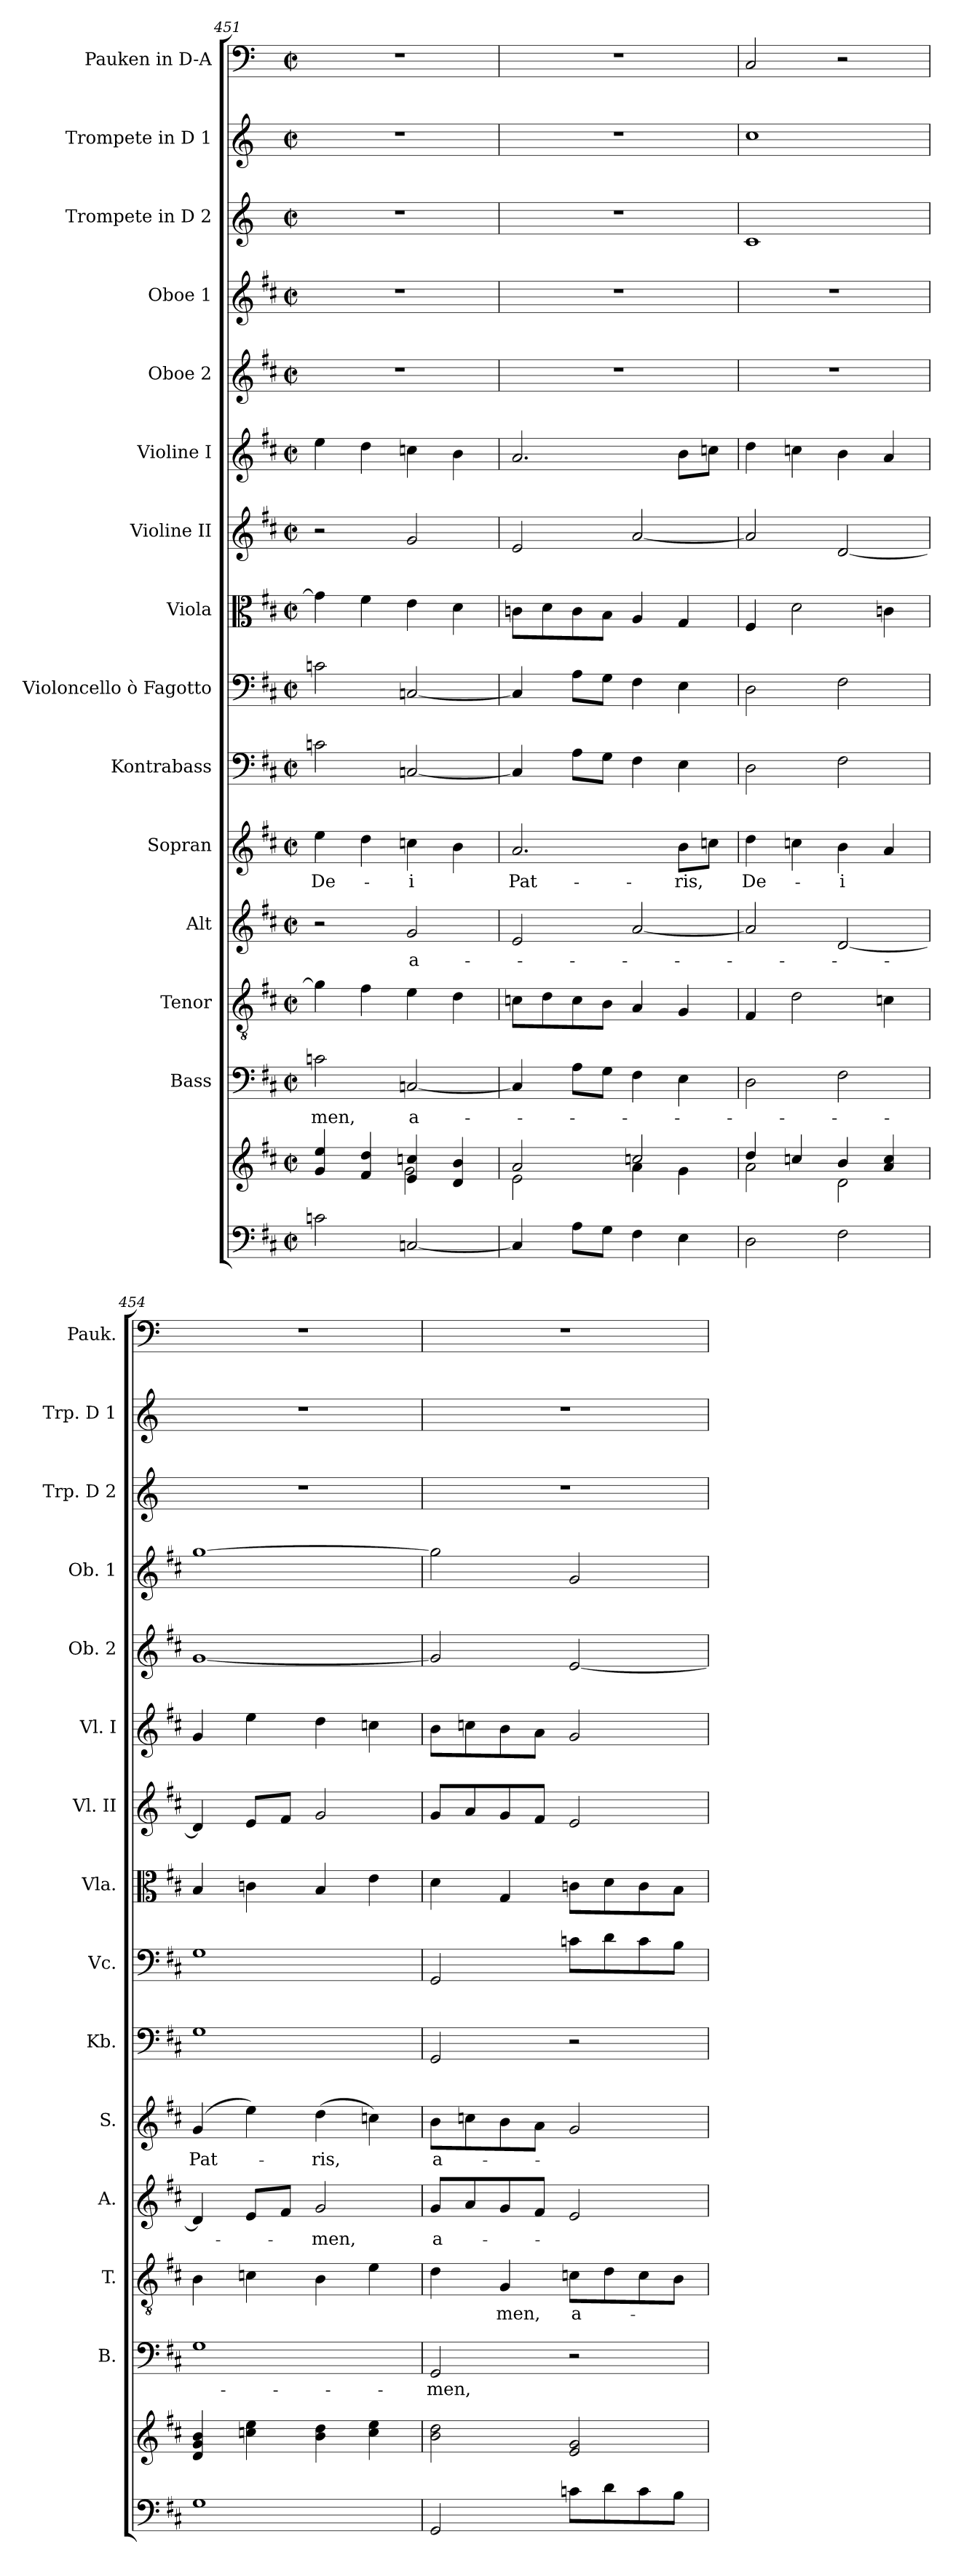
**kern	**kern	**kern	**text	**kern	**text	**kern	**text	**kern	**text	**kern	**kern	**kern	**kern	**kern	**kern	**kern	**kern	**kern	**kern
*part15	*part15	*part14	*part14	*part13	*part13	*part12	*part12	*part11	*part11	*part10	*part9	*part8	*part7	*part6	*part5	*part4	*part3	*part2	*part1
*staff16	*staff15	*staff14	*staff14	*staff13	*staff13	*staff12	*staff12	*staff11	*staff11	*staff10	*staff9	*staff8	*staff7	*staff6	*staff5	*staff4	*staff3	*staff2	*staff1
*	*	*I"Bass	*	*I"Tenor	*	*I"Alt	*	*I"Sopran	*	*I"Kontrabass	*I"Violoncello ò Fagotto	*I"Viola	*I"Violine II	*I"Violine I	*I"Oboe 2	*I"Oboe 1	*I"Trompete in D 2	*I"Trompete in D 1	*I"Pauken in D-A
*	*	*I'B.	*	*I'T.	*	*I'A.	*	*I'S.	*	*I'Kb.	*I'Vc.	*I'Vla.	*I'Vl. II	*I'Vl. I	*I'Ob. 2	*I'Ob. 1	*I'Trp. D 2	*I'Trp. D 1	*I'Pauk.
*clefF4	*clefG2	*clefF4	*	*clefGv2	*	*clefG2	*	*clefG2	*	*clefF4	*clefF4	*clefC3	*clefG2	*clefG2	*clefG2	*clefG2	*clefG2	*clefG2	*clefF4
*	*	*	*	*	*	*	*	*	*	*ITrd7c12	*	*	*	*	*	*	*ITrd-1c-2	*ITrd-1c-2	*ITrd-1c-2
*k[f#c#]	*k[f#c#]	*k[f#c#]	*	*k[f#c#]	*	*k[f#c#]	*	*k[f#c#]	*	*k[f#c#]	*k[f#c#]	*k[f#c#]	*k[f#c#]	*k[f#c#]	*k[f#c#]	*k[f#c#]	*k[f#c#]	*k[f#c#]	*k[f#c#]
*D:	*D:	*D:	*	*D:	*	*D:	*	*D:	*	*D:	*D:	*D:	*D:	*D:	*D:	*D:	*D:	*D:	*D:
*M2/2	*M2/2	*M2/2	*	*M2/2	*	*M2/2	*	*M2/2	*	*M2/2	*M2/2	*M2/2	*M2/2	*M2/2	*M2/2	*M2/2	*M2/2	*M2/2	*M2/2
*met(c|)	*met(c|)	*met(c|)	*	*met(c|)	*	*met(c|)	*	*met(c|)	*	*met(c|)	*met(c|)	*met(c|)	*met(c|)	*met(c|)	*met(c|)	*met(c|)	*met(c|)	*met(c|)	*met(c|)
=451	=451	=451	=451	=451	=451	=451	=451	=451	=451	=451	=451	=451	=451	=451	=451	=451	=451	=451	=451
*	*^	*	*	*	*	*	*	*	*	*	*	*	*	*	*	*	*	*	*
!	!	!	!	!LO:LY:b	!	!	!	!	!	!LO:LY:b	!	!	!	!	!	!	!	!	!	!
2cn\	4g/ 4ee/	2ryy	2cn\	-men,	4g\]	.	2r	.	4ee\	De-	2Cn\	2cn\	4g\]	2r	4ee\	1r	1r	1r	1r	1r
.	4f#/ 4dd/	.	.	.	4f#\	.	.	.	4dd\	.	.	.	4f#\	.	4dd\	.	.	.	.	.
!	!	!	!	!LO:LY:b	!	!	!	!LO:LY:b	!	!LO:LY:b	!	!	!	!	!	!	!	!	!	!
[2Cn/	4e/ 4ccn/	2g\	[2Cn/	a-	4e\	.	2g/	a-	4ccn\	-i	[2CCn/	[2Cn/	4e\	2g/	4ccn\	.	.	.	.	.
.	4d/ 4b/	.	.	.	4d\	.	.	.	4b\	.	.	.	4d\	.	4b\	.	.	.	.	.
!!LO:PB:g=z
=452	=452	=452	=452	=452	=452	=452	=452	=452	=452	=452	=452	=452	=452	=452	=452	=452	=452	=452	=452	=452
!	!	!	!	!	!	!	!	!	!	!LO:LY:b	!	!	!	!	!	!	!	!	!	!
4C/]	2a/	2e\	4C/]	.	8cn\L	.	2e/	.	2.a/	Pat-	4CC/]	4C/]	8cn\L	2e/	2.a/	1r	1r	1r	1r	1r
.	.	.	.	.	8d\	.	.	.	.	.	.	.	8d\	.	.	.	.	.	.	.
8A\L	.	.	8A\L	.	8c\	.	.	.	.	.	8AA\L	8A\L	8c\	.	.	.	.	.	.	.
8G\J	.	.	8G\J	.	8B\J	.	.	.	.	.	8GG\J	8G\J	8B\J	.	.	.	.	.	.	.
4F#\	2ccn/	4a\	4F#\	.	4A/	.	[2a/	.	.	.	4FF#\	4F#\	4A/	[2a/	.	.	.	.	.	.
!	!	!	!	!	!	!	!	!	!	!LO:LY:b	!	!	!	!	!	!	!	!	!	!
4E\	.	4g\	4E\	.	4G/	.	.	.	8b\L	-ris,	4EE\	4E\	4G/	.	8b\L	.	.	.	.	.
.	.	.	.	.	.	.	.	.	8ccn\J	.	.	.	.	.	8ccn\J	.	.	.	.	.
=453	=453	=453	=453	=453	=453	=453	=453	=453	=453	=453	=453	=453	=453	=453	=453	=453	=453	=453	=453	=453
!	!	!	!	!	!	!	!	!	!	!LO:LY:b	!	!	!	!	!	!	!	!	!	!
2D\	4dd/	2a\	2D\	.	4F#/	.	2a/]	.	4dd\	De-	2DD\	2D\	4F#/	2a/]	4dd\	1r	1r	1d	1dd	2D/
.	4ccn/	.	.	.	2d\	.	.	.	4ccn\	.	.	.	2d\	.	4ccn\	.	.	.	.	.
!	!	!	!	!	!	!	!	!	!	!LO:LY:b	!	!	!	!	!	!	!	!	!	!
2F#\	4b/	2d\	2F#\	.	.	.	[2d/	.	4b\	-i	2FF#\	2F#\	.	[2d/	4b\	.	.	.	.	2r
.	4a/ 4cc/	.	.	.	4cn\	.	.	.	4a/	.	.	.	4cn\	.	4a/	.	.	.	.	.
*	*v	*v	*	*	*	*	*	*	*	*	*	*	*	*	*	*	*	*	*	*
=454	=454	=454	=454	=454	=454	=454	=454	=454	=454	=454	=454	=454	=454	=454	=454	=454	=454	=454	=454
!	!	!	!	!	!	!	!	!	!LO:LY:b	!	!	!	!	!	!	!	!	!	!
1G	4d/ 4g/ 4b/	1G	.	4B\	.	4d/]	.	(4g/	Pat-	1GG	1G	4B/	4d/]	4g/	[1g	[1gg	1r	1r	1r
.	4ccn\ 4ee\	.	.	4cn\	.	8e/L	.	4ee\)	.	.	.	4cn\	8e/L	4ee\	.	.	.	.	.
.	.	.	.	.	.	8f#/J	.	.	.	.	.	.	8f#/J	.	.	.	.	.	.
!	!	!	!	!	!	!	!LO:LY:b	!	!LO:LY:b	!	!	!	!	!	!	!	!	!	!
.	4b\ 4dd\	.	.	4B\	.	2g/	-men,	(>4dd\	-ris,	.	.	4B/	2g/	4dd\	.	.	.	.	.
.	4cc\ 4ee\	.	.	4e\	.	.	.	4ccn\)	.	.	.	4e\	.	4ccn\	.	.	.	.	.
=455	=455	=455	=455	=455	=455	=455	=455	=455	=455	=455	=455	=455	=455	=455	=455	=455	=455	=455	=455
!	!	!	!LO:LY:b	!	!	!	!LO:LY:b	!	!LO:LY:b	!	!	!	!	!	!	!	!	!	!
2GG/	2b\ 2dd\	2GG/	-men,	4d\	.	8g/L	a-	8b\L	a-	2GGG/	2GG/	4d\	8g/L	8b\L	2g/]	2gg\]	1r	1r	1r
.	.	.	.	.	.	8a/	.	8ccn\	.	.	.	.	8a/	8ccn\	.	.	.	.	.
!	!	!	!	!	!LO:LY:b	!	!	!	!	!	!	!	!	!	!	!	!	!	!
.	.	.	.	4G/	-men,	8g/	.	8b\	.	.	.	4G/	8g/	8b\	.	.	.	.	.
.	.	.	.	.	.	8f#/J	.	8a\J	.	.	.	.	8f#/J	8a\J	.	.	.	.	.
!	!	!	!	!	!LO:LY:b	!	!	!	!	!	!	!	!	!	!	!	!	!	!
8cn\L	2e/ 2g/	2r	.	8cn\L	a-	2e/	.	2g/	.	2r	8cn\L	8cn\L	2e/	2g/	[2e/	2g/	.	.	.
8d\	.	.	.	8d\	.	.	.	.	.	.	8d\	8d\	.	.	.	.	.	.	.
8c\	.	.	.	8c\	.	.	.	.	.	.	8c\	8c\	.	.	.	.	.	.	.
8B\J	.	.	.	8B\J	.	.	.	.	.	.	8B\J	8B\J	.	.	.	.	.	.	.
=	=	=	=	=	=	=	=	=	=	=	=	=	=	=	=	=	=	=	=
*-	*-	*-	*-	*-	*-	*-	*-	*-	*-	*-	*-	*-	*-	*-	*-	*-	*-	*-	*-
